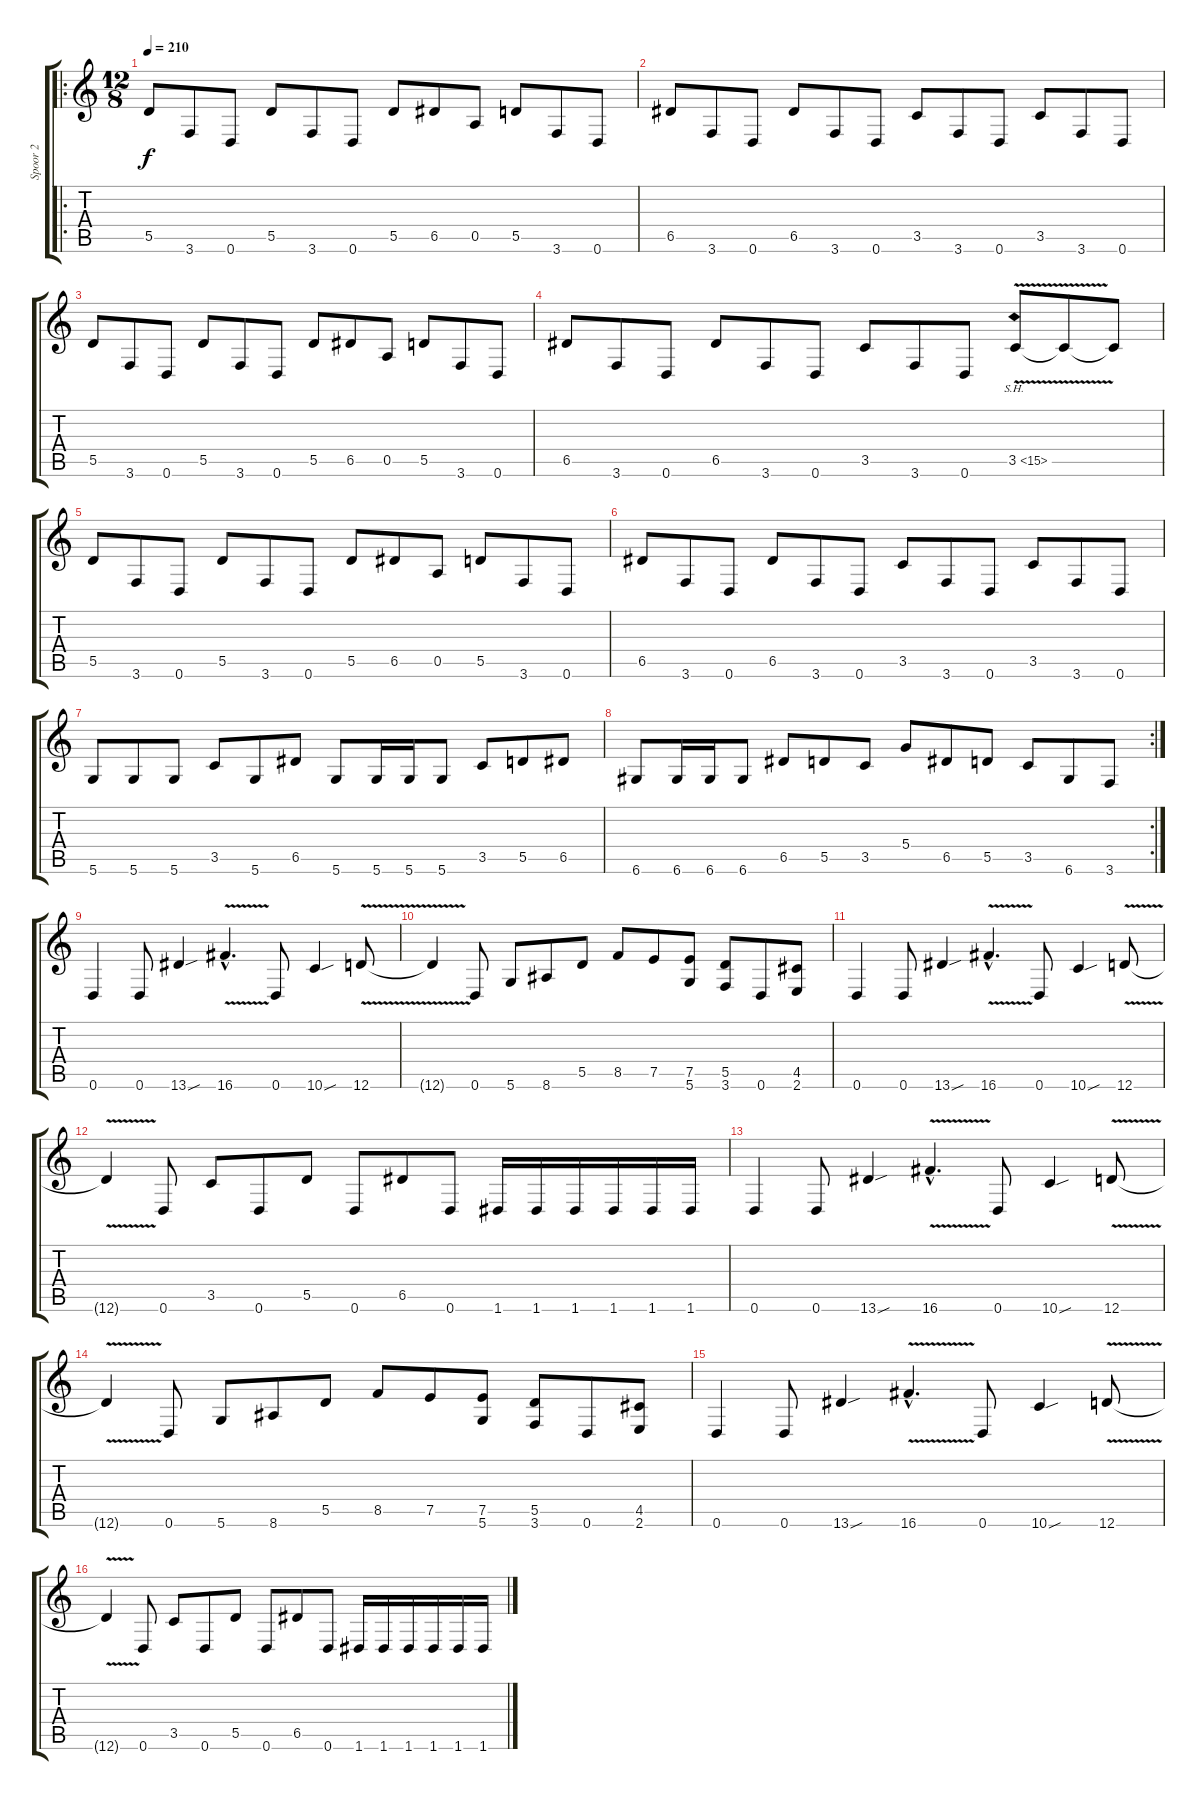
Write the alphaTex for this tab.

\track ("Spoor 2" "Spoor 2") {instrument distortionguitar}
\staff {score tabs}
\tuning (E4 B3 G3 D3 A2 D2) {hide}
\ro
\ts (12 8)
\tempo 210
\clef g2
\ks c
5.5.8{dy f instrument distortionguitar} 3.6.8 0.6.8 5.5.8 3.6.8 0.6.8 5.5.8 6.5.8 0.5.8 5.5.8 3.6.8 0.6.8 |
6.5.8 3.6.8 0.6.8 6.5.8 3.6.8 0.6.8 3.5.8 3.6.8 0.6.8 3.5.8 3.6.8 0.6.8 |
5.5.8 3.6.8 0.6.8 5.5.8 3.6.8 0.6.8 5.5.8 6.5.8 0.5.8 5.5.8 3.6.8 0.6.8 |
6.5.8 3.6.8 0.6.8 6.5.8 3.6.8 0.6.8 3.5.8 3.6.8 0.6.8 3.5{sh 12 v}.8 3.5{t}.8 3.5{t}.8 |
5.5.8 3.6.8 0.6.8 5.5.8 3.6.8 0.6.8 5.5.8 6.5.8 0.5.8 5.5.8 3.6.8 0.6.8 |
6.5.8 3.6.8 0.6.8 6.5.8 3.6.8 0.6.8 3.5.8 3.6.8 0.6.8 3.5.8 3.6.8 0.6.8 |
5.6.8 5.6.8 5.6.8 3.5.8 5.6.8 6.5.8 5.6.8 5.6.16 5.6.16 5.6.8 3.5.8 5.5.8 6.5.8 |
\rc 2
6.6.8 6.6.16 6.6.16 6.6.8 6.5.8 5.5.8 3.5.8 5.4.8 6.5.8 5.5.8 3.5.8 6.6.8 3.6.8 |
0.6.4 0.6.8 13.6{sou}.4 16.6{v hac}.4{d} 0.6.8 10.6{sou}.4 12.6{v}.8 |
12.6{t}.4 0.6.8 5.6.8 8.6.8 5.5.8 8.5.8 7.5.8 (7.5 5.6).8 (5.5 3.6).8 0.6.8 (4.5 2.6).8 |
0.6.4 0.6.8 13.6{sou}.4 16.6{v hac}.4{d} 0.6.8 10.6{sou}.4 12.6{v}.8 |
12.6{t}.4 0.6.8 3.5.8 0.6.8 5.5.8 0.6.8 6.5.8 0.6.8 1.6.16 1.6.16 1.6.16 1.6.16 1.6.16 1.6.16 |
0.6.4 0.6.8 13.6{sou}.4 16.6{v hac}.4{d} 0.6.8 10.6{sou}.4 12.6{v}.8 |
12.6{t}.4 0.6.8 5.6.8 8.6.8 5.5.8 8.5.8 7.5.8 (7.5 5.6).8 (5.5 3.6).8 0.6.8 (4.5 2.6).8 |
0.6.4 0.6.8 13.6{sou}.4 16.6{v hac}.4{d} 0.6.8 10.6{sou}.4 12.6{v}.8 |
12.6{t}.4 0.6.8 3.5.8 0.6.8 5.5.8 0.6.8 6.5.8 0.6.8 1.6.16 1.6.16 1.6.16 1.6.16 1.6.16 1.6.16
